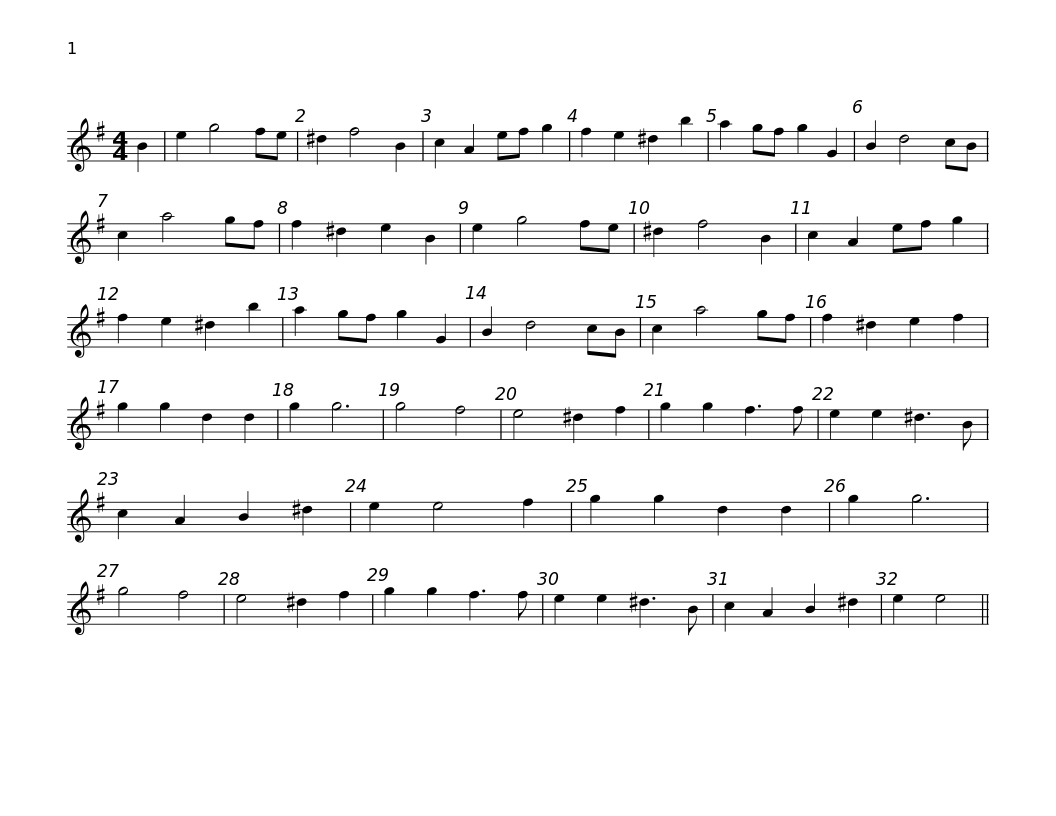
X:1
L:1/8
M:4/4
I:linebreak $
K:Emin
V:1 treble
V:1
 B2 | e2 g4 fe | ^d2 f4 B2 | c2 A2 ef g2 | f2 e2 ^d2 b2 | %5
 a2 gf g2 G2 | B2 d4 cB | c2 a4 gf | f2 ^d2 e2 B2 | e2 g4 fe |$ %10
 ^d2 f4 B2 | c2 A2 ef g2 | f2 e2 ^d2 b2 | a2 gf g2 G2 | B2 d4 cB | %15
 c2 a4 gf | f2 ^d2 e2 f2 | g2 g2 d2 d2 | g2 g6 | g4 f4 |$ %20
 e4 ^d2 f2 | g2 g2 f3 f | e2 e2 ^d3 B | c2 A2 B2 ^d2 | e2 e4 f2 | %25
 g2 g2 d2 d2 | g2 g6 | g4 f4 | e4 ^d2 f2 | g2 g2 f3 f |$ %30
 e2 e2 ^d3 B | c2 A2 B2 ^d2 | e2 e4 || %33
